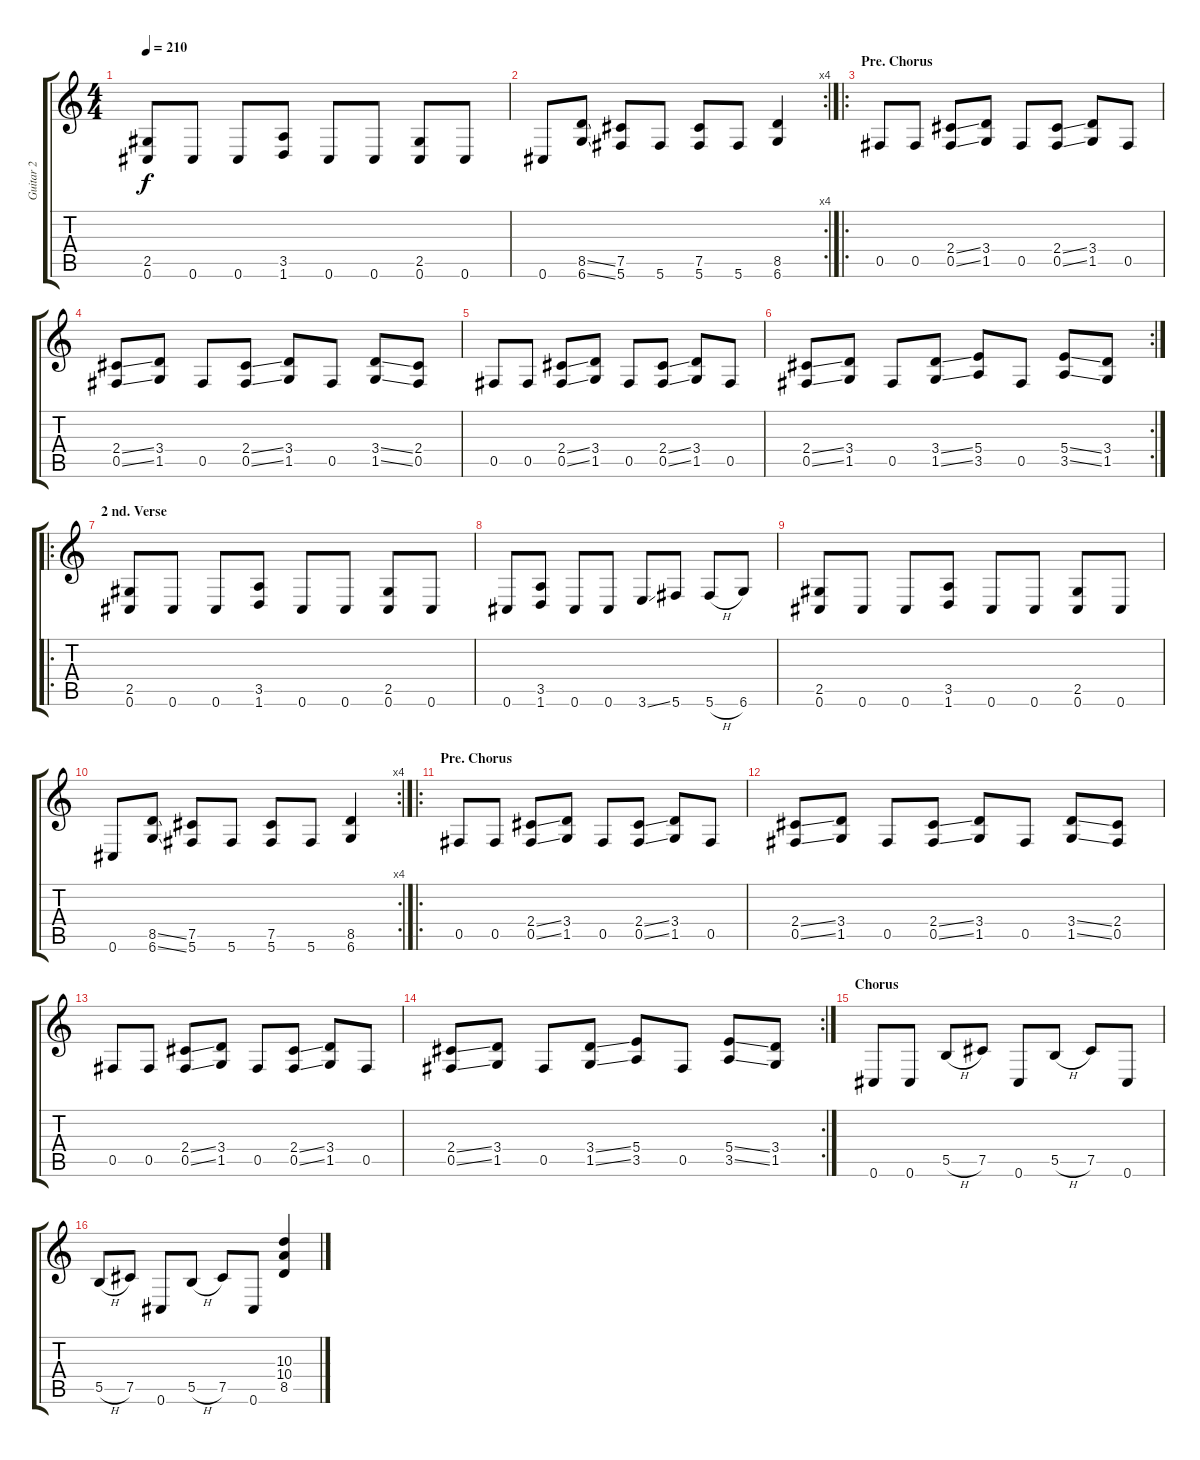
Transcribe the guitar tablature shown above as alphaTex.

\track ("Guitar 2" "Guitar 2") {instrument overdrivenguitar}
\staff {score tabs}
\tuning (Db4 Ab3 E3 B2 Gb2 Db2) {hide}
\ts (4 4)
\tempo 210
\clef g2
\ks c
(2.5 0.6).8{dy f} 0.6.8 0.6.8 (3.5 1.6).8 0.6.8 0.6.8 (2.5 0.6).8 0.6.8 |
\rc 4
0.6.8 (8.5{ss} 6.6{ss}).8 (7.5 5.6).8 5.6.8 (7.5 5.6).8 5.6.8 (8.5 6.6).4 |
\ro
\section ("" "Pre. Chorus")
0.5.8 0.5.8 (2.4{ss} 0.5{ss}).8 (3.4 1.5).8 0.5.8 (2.4{ss} 0.5{ss}).8 (3.4 1.5).8 0.5.8 |
(2.4{ss} 0.5{ss}).8 (3.4 1.5).8 0.5.8 (2.4{ss} 0.5{ss}).8 (3.4 1.5).8 0.5.8 (3.4{ss} 1.5{ss}).8 (2.4 0.5).8 |
0.5.8 0.5.8 (2.4{ss} 0.5{ss}).8 (3.4 1.5).8 0.5.8 (2.4{ss} 0.5{ss}).8 (3.4 1.5).8 0.5.8 |
\rc 2
(2.4{ss} 0.5{ss}).8 (3.4 1.5).8 0.5.8 (3.4{ss} 1.5{ss}).8 (5.4 3.5).8 0.5.8 (5.4{ss} 3.5{ss}).8 (3.4 1.5).8 |
\ro
\section ("" "2 nd. Verse")
(2.5 0.6).8 0.6.8 0.6.8 (3.5 1.6).8 0.6.8 0.6.8 (2.5 0.6).8 0.6.8 |
0.6.8 (3.5 1.6).8 0.6.8 0.6.8 3.6{ss}.8 5.6.8 5.6{h}.8 6.6.8 |
(2.5 0.6).8 0.6.8 0.6.8 (3.5 1.6).8 0.6.8 0.6.8 (2.5 0.6).8 0.6.8 |
\rc 4
0.6.8 (8.5{ss} 6.6{ss}).8 (7.5 5.6).8 5.6.8 (7.5 5.6).8 5.6.8 (8.5 6.6).4 |
\ro
\section ("" "Pre. Chorus")
0.5.8 0.5.8 (2.4{ss} 0.5{ss}).8 (3.4 1.5).8 0.5.8 (2.4{ss} 0.5{ss}).8 (3.4 1.5).8 0.5.8 |
(2.4{ss} 0.5{ss}).8 (3.4 1.5).8 0.5.8 (2.4{ss} 0.5{ss}).8 (3.4 1.5).8 0.5.8 (3.4{ss} 1.5{ss}).8 (2.4 0.5).8 |
0.5.8 0.5.8 (2.4{ss} 0.5{ss}).8 (3.4 1.5).8 0.5.8 (2.4{ss} 0.5{ss}).8 (3.4 1.5).8 0.5.8 |
\rc 2
(2.4{ss} 0.5{ss}).8 (3.4 1.5).8 0.5.8 (3.4{ss} 1.5{ss}).8 (5.4 3.5).8 0.5.8 (5.4{ss} 3.5{ss}).8 (3.4 1.5).8 |
\section ("" "Chorus")
0.6.8 0.6.8 5.5{h}.8 7.5.8 0.6.8 5.5{h}.8 7.5.8 0.6.8 |
5.5{h}.8 7.5.8 0.6.8 5.5{h}.8 7.5.8 0.6.8 (10.3 10.4 8.5).4
